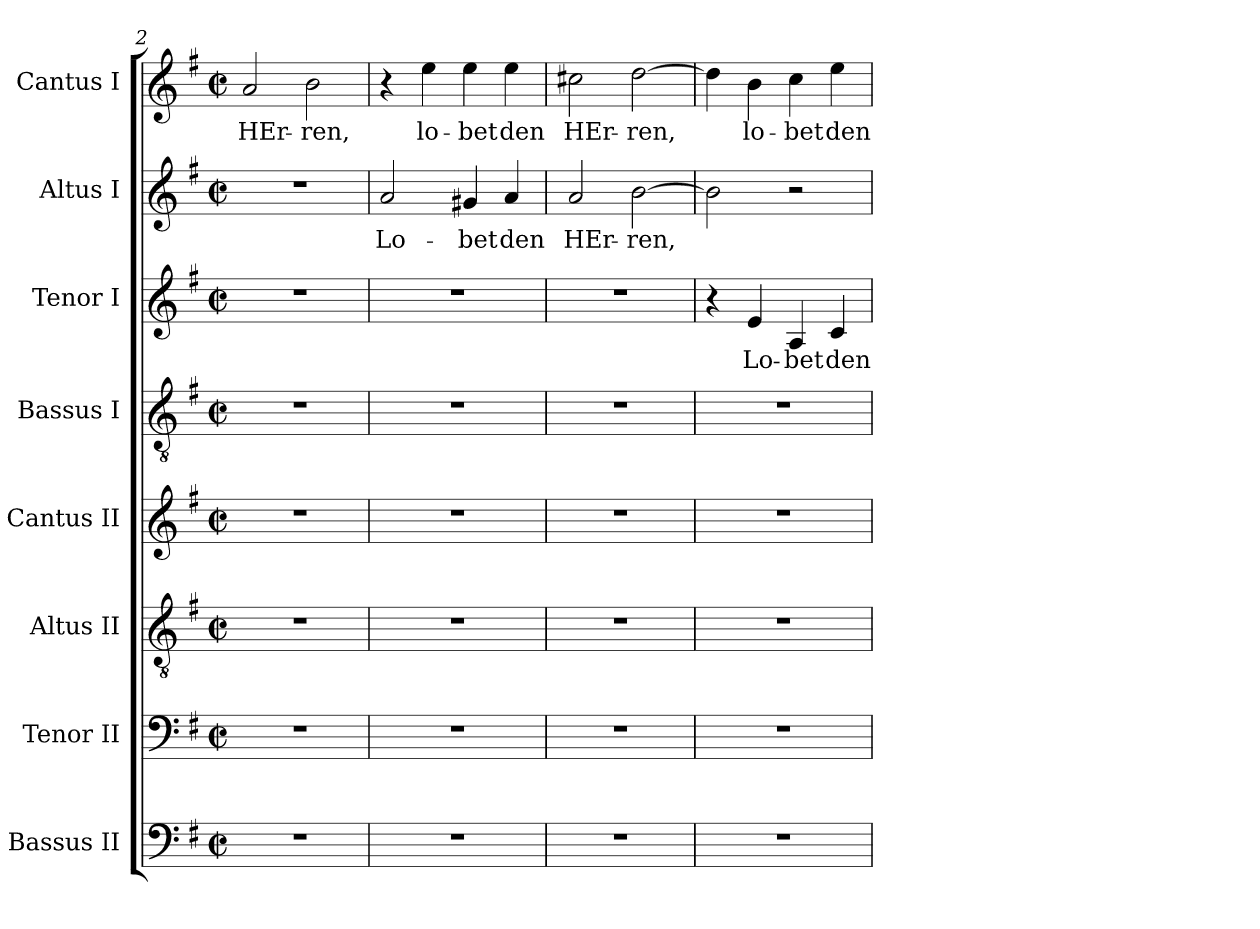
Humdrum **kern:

**kern	**kern	**kern	**kern	**kern	**kern	**text	**kern	**text	**kern	**text
*part8	*part7	*part6	*part5	*part4	*part3	*part3	*part2	*part2	*part1	*part1
*staff8	*staff7	*staff6	*staff5	*staff4	*staff3	*staff3	*staff2	*staff2	*staff1	*staff1
*I"Bassus II	*I"Tenor II	*I"Altus II	*I"Cantus II	*I"Bassus I	*I"Tenor I	*	*I"Altus I	*	*I"Cantus I	*
*I'B2	*I'T2	*I'A2	*I'C2	*I'B1	*I'T1	*	*I'A1	*	*I'C1	*
*clefF4	*clefF4	*clefGv2	*clefG2	*clefGv2	*clefG2	*	*clefG2	*	*clefG2	*
*k[f#]	*k[f#]	*k[f#]	*k[f#]	*k[f#]	*k[f#]	*	*k[f#]	*	*k[f#]	*
*G:	*G:	*G:	*G:	*G:	*G:	*	*G:	*	*G:	*
*M2/2	*M2/2	*M2/2	*M2/2	*M2/2	*M2/2	*	*M2/2	*	*M2/2	*
*met(c|)	*met(c|)	*met(c|)	*met(c|)	*met(c|)	*met(c|)	*	*met(c|)	*	*met(c|)	*
=2	=2	=2	=2	=2	=2	=2	=2	=2	=2	=2
!	!	!	!	!	!	!	!	!	!	!LO:LY:b
1r	1r	1r	1r	1r	1r	.	1r	.	2a/	HEr-
!	!	!	!	!	!	!	!	!	!	!LO:LY:b
.	.	.	.	.	.	.	.	.	2b\	-ren,
=3	=3	=3	=3	=3	=3	=3	=3	=3	=3	=3
!	!	!	!	!	!	!	!	!LO:LY:b	!	!
1r	1r	1r	1r	1r	1r	.	2a/	Lo-	4r	.
!	!	!	!	!	!	!	!	!	!	!LO:LY:b
.	.	.	.	.	.	.	.	.	4ee\	lo-
!	!	!	!	!	!	!	!	!LO:LY:b	!	!
!	!	!	!	!	!	!	!	!	!	!LO:LY:b
.	.	.	.	.	.	.	4g#X/	-bet	4ee\	-bet
!	!	!	!	!	!	!	!	!LO:LY:b	!	!
!	!	!	!	!	!	!	!	!	!	!LO:LY:b
.	.	.	.	.	.	.	4a/	den	4ee\	den
=4	=4	=4	=4	=4	=4	=4	=4	=4	=4	=4
!	!	!	!	!	!	!	!	!LO:LY:b	!	!
!	!	!	!	!	!	!	!	!	!	!LO:LY:b
1r	1r	1r	1r	1r	1r	.	2a/	HEr-	2cc#X\	HEr-
!	!	!	!	!	!	!	!	!LO:LY:b	!	!
!	!	!	!	!	!	!	!	!	!	!LO:LY:b
.	.	.	.	.	.	.	[2b\	-ren,	[2dd\	-ren,
=5	=5	=5	=5	=5	=5	=5	=5	=5	=5	=5
1r	1r	1r	1r	1r	4r	.	2b\]	.	4dd\]	.
!	!	!	!	!	!	!LO:LY:b	!	!	!	!
!	!	!	!	!	!	!	!	!	!	!LO:LY:b
.	.	.	.	.	4e/	Lo-	.	.	4b\	lo-
!	!	!	!	!	!	!LO:LY:b	!	!	!	!
!	!	!	!	!	!	!	!	!	!	!LO:LY:b
.	.	.	.	.	4A/	-bet	2r	.	4cc\	-bet
!	!	!	!	!	!	!LO:LY:b	!	!	!	!
!	!	!	!	!	!	!	!	!	!	!LO:LY:b
.	.	.	.	.	4c/	den	.	.	4ee\	den
=	=	=	=	=	=	=	=	=	=	=
*-	*-	*-	*-	*-	*-	*-	*-	*-	*-	*-
